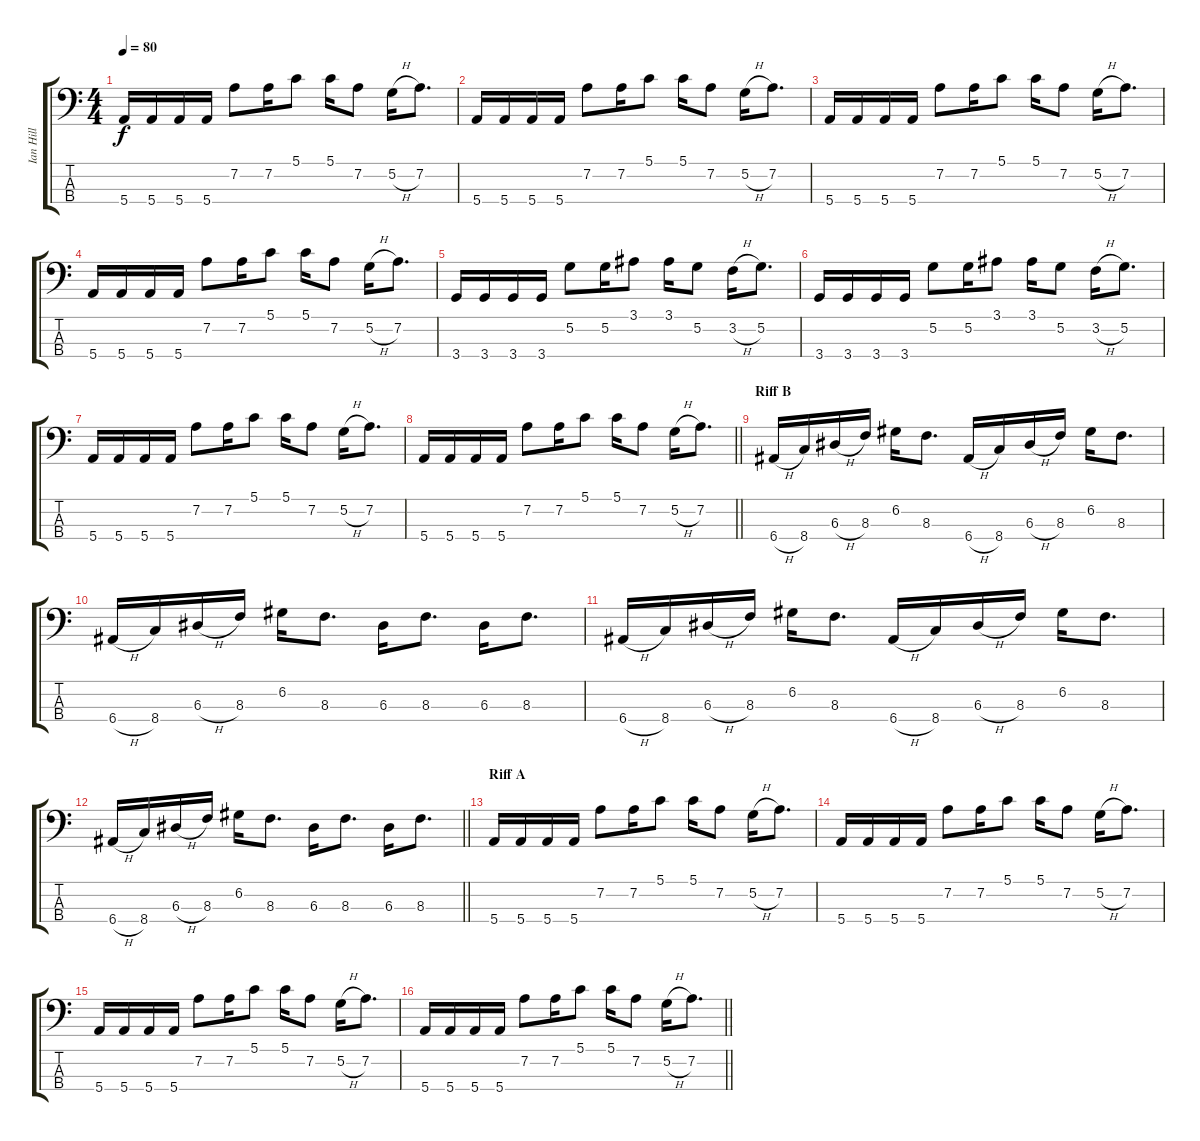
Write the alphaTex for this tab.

\track ("Ian Hill" "Ian Hill") {instrument electricbassfinger}
\staff {score tabs}
\tuning (G2 D2 A1 E1) {hide}
\ts (4 4)
\section ("" "")
\tempo 80
\clef f4
\ks c
5.4.16{dy f} 5.4.16 5.4.16 5.4.16 7.2.8 7.2.16 5.1.8 5.1.16 7.2.8 5.2{h}.16 7.2.8{d} |
5.4.16 5.4.16 5.4.16 5.4.16 7.2.8 7.2.16 5.1.8 5.1.16 7.2.8 5.2{h}.16 7.2.8{d} |
5.4.16 5.4.16 5.4.16 5.4.16 7.2.8 7.2.16 5.1.8 5.1.16 7.2.8 5.2{h}.16 7.2.8{d} |
5.4.16 5.4.16 5.4.16 5.4.16 7.2.8 7.2.16 5.1.8 5.1.16 7.2.8 5.2{h}.16 7.2.8{d} |
3.4.16 3.4.16 3.4.16 3.4.16 5.2.8 5.2.16 3.1.8 3.1.16 5.2.8 3.2{h}.16 5.2.8{d} |
3.4.16 3.4.16 3.4.16 3.4.16 5.2.8 5.2.16 3.1.8 3.1.16 5.2.8 3.2{h}.16 5.2.8{d} |
5.4.16 5.4.16 5.4.16 5.4.16 7.2.8 7.2.16 5.1.8 5.1.16 7.2.8 5.2{h}.16 7.2.8{d} |
\barLineRight lightlight
5.4.16 5.4.16 5.4.16 5.4.16 7.2.8 7.2.16 5.1.8 5.1.16 7.2.8 5.2{h}.16 7.2.8{d} |
\section ("" "Riff B")
6.4{h}.16 8.4.16 6.3{h}.16 8.3.16 6.2.16 8.3.8{d} 6.4{h}.16 8.4.16 6.3{h}.16 8.3.16 6.2.16 8.3.8{d} |
6.4{h}.16 8.4.16 6.3{h}.16 8.3.16 6.2.16 8.3.8{d} 6.3.16 8.3.8{d} 6.3.16 8.3.8{d} |
6.4{h}.16 8.4.16 6.3{h}.16 8.3.16 6.2.16 8.3.8{d} 6.4{h}.16 8.4.16 6.3{h}.16 8.3.16 6.2.16 8.3.8{d} |
\barLineRight lightlight
6.4{h}.16 8.4.16 6.3{h}.16 8.3.16 6.2.16 8.3.8{d} 6.3.16 8.3.8{d} 6.3.16 8.3.8{d} |
\section ("" "Riff A")
5.4.16 5.4.16 5.4.16 5.4.16 7.2.8 7.2.16 5.1.8 5.1.16 7.2.8 5.2{h}.16 7.2.8{d} |
5.4.16 5.4.16 5.4.16 5.4.16 7.2.8 7.2.16 5.1.8 5.1.16 7.2.8 5.2{h}.16 7.2.8{d} |
5.4.16 5.4.16 5.4.16 5.4.16 7.2.8 7.2.16 5.1.8 5.1.16 7.2.8 5.2{h}.16 7.2.8{d} |
\barLineRight lightlight
5.4.16 5.4.16 5.4.16 5.4.16 7.2.8 7.2.16 5.1.8 5.1.16 7.2.8 5.2{h}.16 7.2.8{d}
